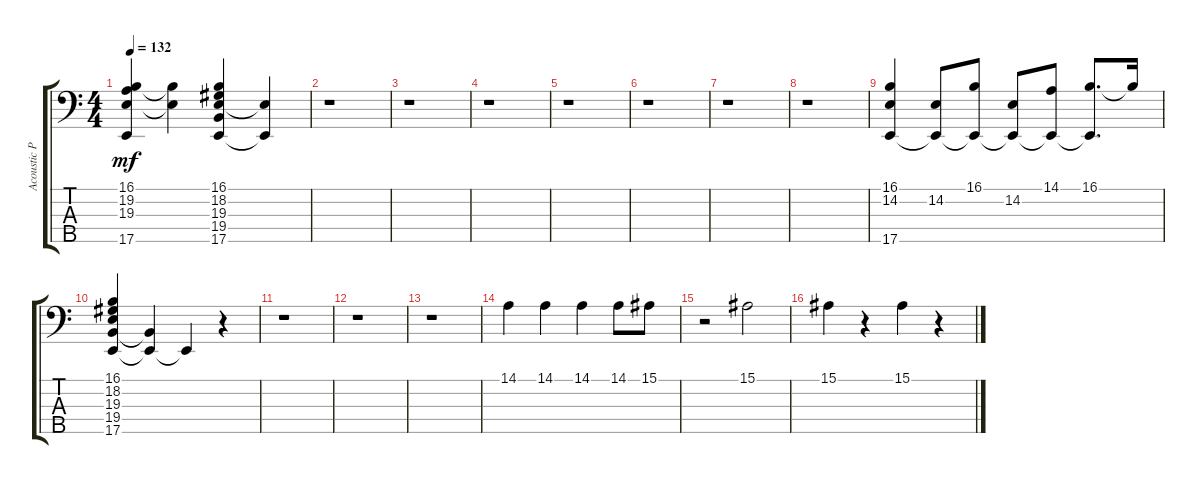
\track ("Acoustic Piano (Staff 2)" "Acoustic P") {instrument acousticgrandpiano}
\staff {score tabs}
\tuning (G2 D2 A1 E1 B0) {hide}
\ts (4 4)
\tempo 132
\clef f4
\ks aminor
(16.1 19.2 19.3 17.5).4{dy mf} (16.1{t} 19.3{t}).4 (16.1 18.2 19.3 19.4 17.5).4 (19.3{t} 17.5{t}).4 |
r.1 |
r.1 |
r.1 |
r.1 |
r.1 |
r.1 |
r.1 |
(16.1 14.2 17.5).4 (14.2 17.5{t}).8 (16.1 17.5{t}).8 (14.2 17.5{t}).8 (14.1 17.5{t}).8 (16.1 17.5{t}).8{d} 16.1{t}.16 |
(16.1 18.2 19.3 19.4 17.5).4 (19.4{t} 17.5{t}).4 17.5{t}.4 r.4 |
r.1 |
r.1 |
r.1 |
14.1.4 14.1.4 14.1.4 14.1.8 15.1.8 |
r.2 15.1.2 |
15.1.4 r.4 15.1.4 r.4
